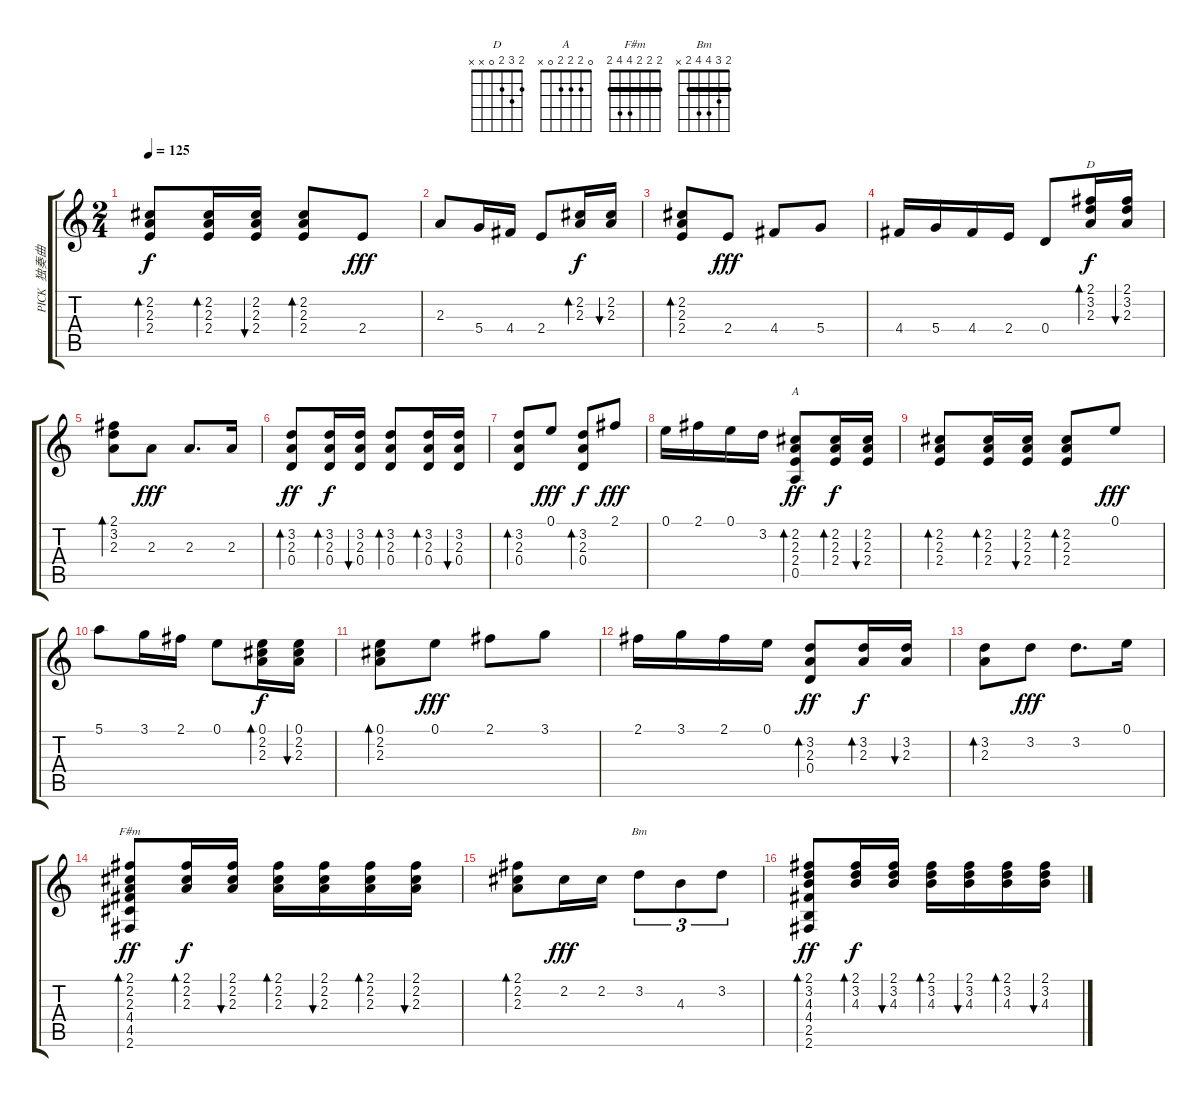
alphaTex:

\track ("PICK  独奏曲  " "PICK  独奏曲 ") {instrument acousticguitarsteel}
\staff {score tabs}
\tuning (E4 B3 G3 D3 A2 E2) {hide}
\chord ("D" 2 3 2 0 x x)
\chord ("A" 0 2 2 2 0 x)
\chord ("F#m" 2 2 2 4 4 2) {barre 2}
\chord ("Bm" 2 3 4 4 2 x) {barre 2}
\ts (2 4)
\tempo 125
\clef g2
\ks c
(2.2 2.3 2.4).8{bd 30 dy f} (2.2 2.3 2.4).16{bd 30} (2.2 2.3 2.4).16{bu 30} (2.2 2.3 2.4).8{bd 30} 2.4.8{dy fff} |
2.3.8 5.4.16 4.4.16 2.4.8 (2.2 2.3).16{bd 30 dy f} (2.2 2.3).16{bu 30} |
(2.2 2.3 2.4).8{bd 30} 2.4.8{dy fff} 4.4.8 5.4.8 |
4.4.16 5.4.16 4.4.16 2.4.16 0.4.8 (2.1 3.2 2.3).16{bd 30 ch "D" dy f} (2.1 3.2 2.3).16{bu 30} |
(2.1 3.2 2.3).8{bd 30} 2.3.8{dy fff} 2.3.8{d} 2.3.16 |
(3.2 2.3 0.4).8{bd 30 dy ff} (3.2 2.3 0.4).16{bd 30 dy f} (3.2 2.3 0.4).16{bu 30} (3.2 2.3 0.4).8{bd 30} (3.2 2.3 0.4).16{bd 30} (3.2 2.3 0.4).16{bu 30} |
(3.2 2.3 0.4).8{bd 30} 0.1.8{dy fff} (3.2 2.3 0.4).8{bd 30 dy f} 2.1.8{dy fff} |
0.1.16 2.1.16 0.1.16 3.2.16 (2.2 2.3 2.4 0.5).8{bd 30 ch "A" dy ff} (2.2 2.3 2.4).16{bd 30 dy f} (2.2 2.3 2.4).16{bu 30} |
(2.2 2.3 2.4).8{bd 30} (2.2 2.3 2.4).16{bd 30} (2.2 2.3 2.4).16{bu 30} (2.2 2.3 2.4).8{bd 30} 0.1.8{dy fff} |
5.1.8 3.1.16 2.1.16 0.1.8 (0.1 2.2 2.3).16{bd 30 dy f} (0.1 2.2 2.3).16{bu 30} |
(0.1 2.2 2.3).8{bd 30} 0.1.8{dy fff} 2.1.8 3.1.8 |
2.1.16 3.1.16 2.1.16 0.1.16 (3.2 2.3 0.4).8{bd 30 dy ff} (3.2 2.3).16{bd 30 dy f} (3.2 2.3).16{bu 30} |
(3.2 2.3).8{bd 30} 3.2.8{dy fff} 3.2.8{d} 0.1.16 |
(2.1 2.2 2.3 4.4 4.5 2.6).8{bd 30 ch "F#m" dy ff} (2.1 2.2 2.3).16{bd 30 dy f} (2.1 2.2 2.3).16{bu 30} (2.1 2.2 2.3).16{bd 30} (2.1 2.2 2.3).16{bu 30} (2.1 2.2 2.3).16{bd 30} (2.1 2.2 2.3).16{bu 30} |
(2.1 2.2 2.3).8{bd 30} 2.2.16{dy fff} 2.2.16 3.2.8{tu (3 2) ch "Bm"} 4.3.8{tu (3 2)} 3.2.8{tu (3 2)} |
(2.1 3.2 4.3 4.4 2.5 2.6).8{bd 30 dy ff} (2.1 3.2 4.3).16{bd 30 dy f} (2.1 3.2 4.3).16{bu 30} (2.1 3.2 4.3).16{bd 30} (2.1 3.2 4.3).16{bu 30} (2.1 3.2 4.3).16{bd 30} (2.1 3.2 4.3).16{bu 30}
